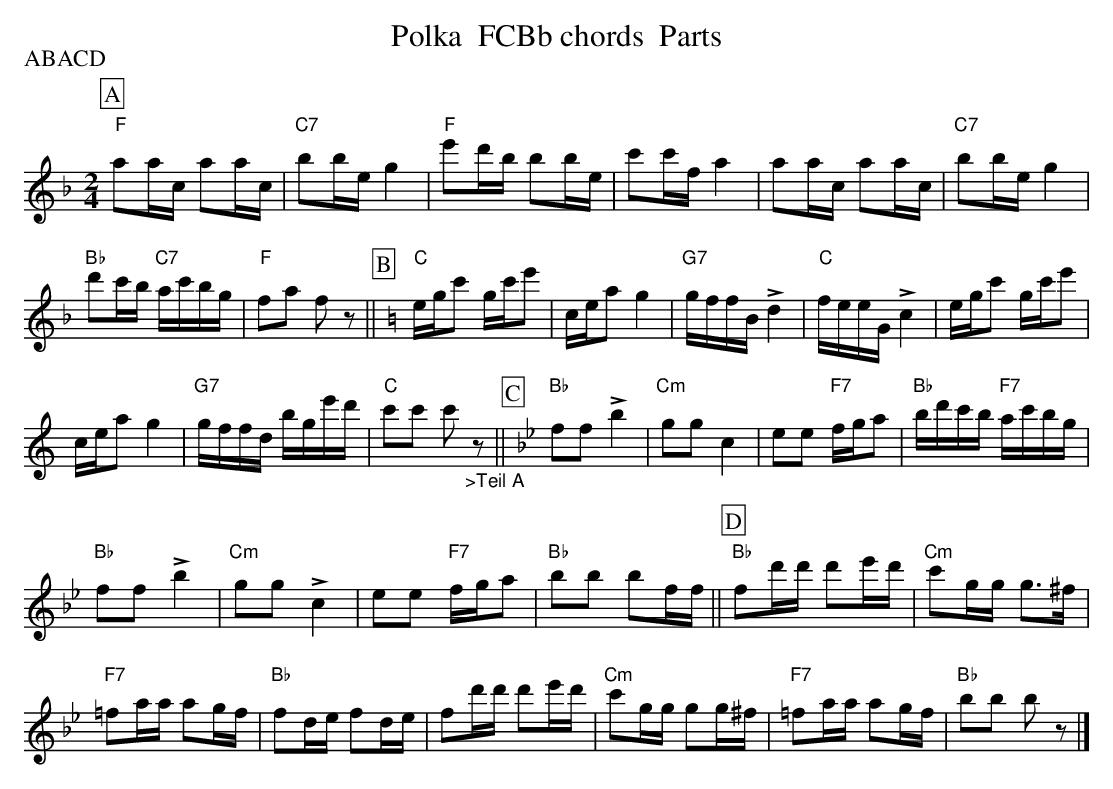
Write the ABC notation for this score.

X:1
T: Polka  FCBb chords  Parts
P:ABACD
M:2/4
L:1/16
K:F %%MIDI gchordon
[P:A] "F"a2ac a2ac | "C7"b2be g4 | "F"e'2d'b b2be | c'2c'f a4 |  a2ac a2ac | "C7"b2beg4 |
"Bb"d'2c'b "C7"ac'bg | "F"f2a2 f2z2 || [P:B] [K:C] "C"egc'2 gc'e'2 | cea2g4 | "G7"gffB !>!d4 | "C"feeG !>!c4 | egc'2 gc'e'2 |
cea2g4 | "G7"gffd bge'd' | "C"c'2c'2 c'2"_>Teil A"z2 || [P:C] [K:Bb] "Bb"f2f2 !>!b4 | "Cm"g2g2c4 | e2e2 "F7"fga2 | "Bb"bd'c'b "F7"ac'bg |
"Bb"f2f2 !>!b4 | "Cm"g2g2 !>!c4 | e2e2 "F7"fga2 | "Bb"b2b2 b2ff || [P:D] "Bb"f2d'd' d'2e'd' | "Cm"c'2gg g3^f |
"F7"=f2aa a2gf | "Bb"f2de f2de | f2d'd' d'2e'd' | "Cm"c'2gg g2g^f | "F7"=f2aa a2gf | "Bb"b2b2 b2z2 |]
